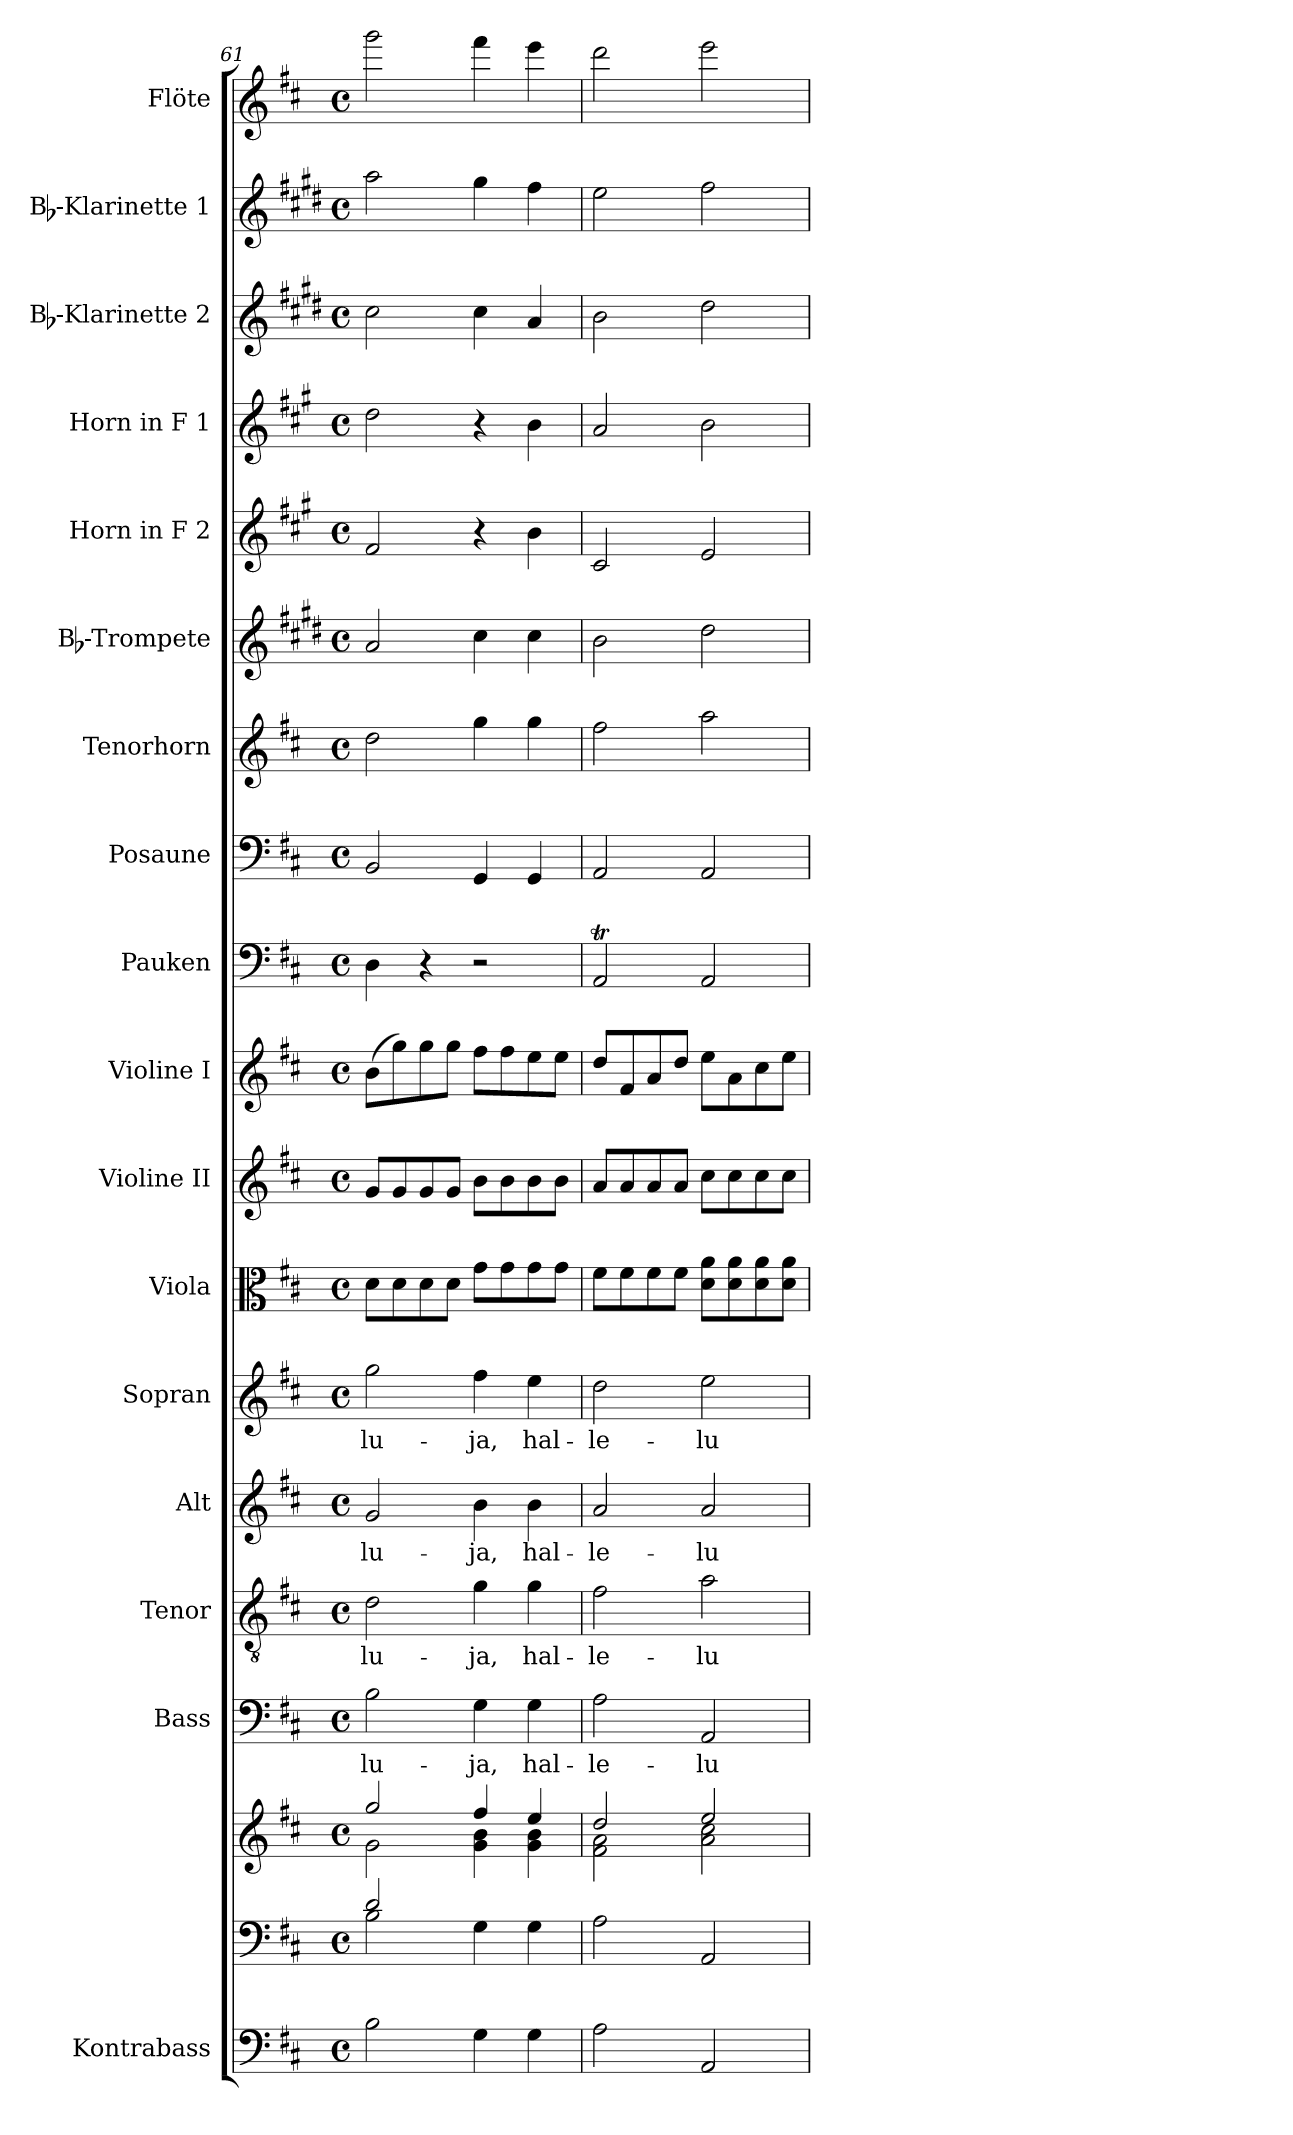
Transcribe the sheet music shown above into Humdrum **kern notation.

**kern	**kern	**kern	**kern	**text	**kern	**text	**kern	**text	**kern	**text	**kern	**kern	**kern	**kern	**kern	**kern	**kern	**kern	**kern	**kern	**kern	**kern
*part18	*part17	*part17	*part16	*part16	*part15	*part15	*part14	*part14	*part13	*part13	*part12	*part11	*part10	*part9	*part8	*part7	*part6	*part5	*part4	*part3	*part2	*part1
*staff19	*staff18	*staff17	*staff16	*staff16	*staff15	*staff15	*staff14	*staff14	*staff13	*staff13	*staff12	*staff11	*staff10	*staff9	*staff8	*staff7	*staff6	*staff5	*staff4	*staff3	*staff2	*staff1
*I"Kontrabass	*	*	*I"Bass	*	*I"Tenor	*	*I"Alt	*	*I"Sopran	*	*I"Viola	*I"Violine II	*I"Violine I	*I"Pauken	*I"Posaune	*I"Tenorhorn	*I"Bb-Trompete	*I"Horn in F 2	*I"Horn in F 1	*I"Bb-Klarinette 2	*I"Bb-Klarinette 1	*I"Flöte
*I'Kb.	*	*	*I'B.	*	*I'T.	*	*I'A.	*	*I'S.	*	*I'Vla.	*I'Vl. II	*I'Vl. I	*I'Pk.	*I'Pos.	*I'T. Hrn.	*I'Bb Trp.	*	*	*I'Bb Kl. 2	*I'Bb Kl. 1	*I'Fl.
*clefF4	*clefF4	*clefG2	*clefF4	*	*clefGv2	*	*clefG2	*	*clefG2	*	*clefC3	*clefG2	*clefG2	*clefF4	*clefF4	*clefG2	*clefG2	*clefG2	*clefG2	*clefG2	*clefG2	*clefG2
*ITrd7c12	*	*	*	*	*	*	*	*	*	*	*	*	*	*	*	*ITrd8c14	*ITrd1c2	*ITrd4c7	*ITrd4c7	*ITrd1c2	*ITrd1c2	*
*k[f#c#]	*k[f#c#]	*k[f#c#]	*k[f#c#]	*	*k[f#c#]	*	*k[f#c#]	*	*k[f#c#]	*	*k[f#c#]	*k[f#c#]	*k[f#c#]	*k[f#c#]	*k[f#c#]	*k[f#c#]	*k[f#c#]	*k[f#c#]	*k[f#c#]	*k[f#c#]	*k[f#c#]	*k[f#c#]
*D:	*D:	*D:	*D:	*	*D:	*	*D:	*	*D:	*	*D:	*D:	*D:	*D:	*D:	*D:	*D:	*D:	*D:	*D:	*D:	*D:
*M4/4	*M4/4	*M4/4	*M4/4	*	*M4/4	*	*M4/4	*	*M4/4	*	*M4/4	*M4/4	*M4/4	*M4/4	*M4/4	*M4/4	*M4/4	*M4/4	*M4/4	*M4/4	*M4/4	*M4/4
*met(c)	*met(c)	*met(c)	*met(c)	*	*met(c)	*	*met(c)	*	*met(c)	*	*met(c)	*met(c)	*met(c)	*met(c)	*met(c)	*met(c)	*met(c)	*met(c)	*met(c)	*met(c)	*met(c)	*met(c)
=61	=61	=61	=61	=61	=61	=61	=61	=61	=61	=61	=61	=61	=61	=61	=61	=61	=61	=61	=61	=61	=61	=61
*	*^	*^	*	*	*	*	*	*	*	*	*	*	*	*	*	*	*	*	*	*	*	*
!	!	!	!	!	!	!LO:LY:b	!	!LO:LY:b	!	!LO:LY:b	!	!LO:LY:b	!	!	!	!	!	!	!	!	!	!	!	!
2BB\	2d/	2B\	2gg/	2g\	2B\	-lu-	2d\	-lu-	2g/	-lu-	2gg\	-lu-	8d\L	8g/L	(>8b\L	4D\	2BB/	2d\	2g/	2B/	2g\	2b\	2gg\	2ggg\
.	.	.	.	.	.	.	.	.	.	.	.	.	8d\	8g/	8gg\)	.	.	.	.	.	.	.	.	.
.	.	.	.	.	.	.	.	.	.	.	.	.	8d\	8g/	8gg\	4r	.	.	.	.	.	.	.	.
.	.	.	.	.	.	.	.	.	.	.	.	.	8d\J	8g/J	8gg\J	.	.	.	.	.	.	.	.	.
!	!	!	!	!	!	!LO:LY:b	!	!LO:LY:b	!	!LO:LY:b	!	!LO:LY:b	!	!	!	!	!	!	!	!	!	!	!	!
4GG\	2ryy	4G\	4ff#/	4g\ 4b\	4G\	-ja,	4g\	-ja,	4b\	-ja,	4ff#\	-ja,	8g\L	8b\L	8ff#\L	2r	4GG/	4g\	4b\	4r	4r	4b\	4ff#\	4fff#\
.	.	.	.	.	.	.	.	.	.	.	.	.	8g\	8b\	8ff#\	.	.	.	.	.	.	.	.	.
!	!	!	!	!	!	!LO:LY:b	!	!LO:LY:b	!	!LO:LY:b	!	!LO:LY:b	!	!	!	!	!	!	!	!	!	!	!	!
4GG\	.	4G\	4ee/	4g\ 4b\	4G\	hal-	4g\	hal-	4b\	hal-	4ee\	hal-	8g\	8b\	8ee\	.	4GG/	4g\	4b\	4e\	4e\	4g/	4ee\	4eee\
.	.	.	.	.	.	.	.	.	.	.	.	.	8g\J	8b\J	8ee\J	.	.	.	.	.	.	.	.	.
*	*v	*v	*	*	*	*	*	*	*	*	*	*	*	*	*	*	*	*	*	*	*	*	*	*
=62	=62	=62	=62	=62	=62	=62	=62	=62	=62	=62	=62	=62	=62	=62	=62	=62	=62	=62	=62	=62	=62	=62	=62
!	!	!	!	!	!LO:LY:b	!	!LO:LY:b	!	!LO:LY:b	!	!LO:LY:b	!	!	!	!	!	!	!	!	!	!	!	!
2AA\	2A\	2dd/	2f#\ 2a\	2A\	-le-	2f#\	-le-	2a/	-le-	2dd\	-le-	8f#\L	8a/L	8dd/L	2AAT/	2AA/	2f#\	2a\	2F#/	2d/	2a\	2dd\	2ddd\
.	.	.	.	.	.	.	.	.	.	.	.	8f#\	8a/	8f#/	.	.	.	.	.	.	.	.	.
.	.	.	.	.	.	.	.	.	.	.	.	8f#\	8a/	8a/	.	.	.	.	.	.	.	.	.
.	.	.	.	.	.	.	.	.	.	.	.	8f#\J	8a/J	8dd/J	.	.	.	.	.	.	.	.	.
!	!	!	!	!	!LO:LY:b	!	!LO:LY:b	!	!LO:LY:b	!	!LO:LY:b	!	!	!	!	!	!	!	!	!	!	!	!
2AAA/	2AA/	2ee/	2a\ 2cc#\	2AA/	-lu-	2a\	-lu-	2a/	-lu-	2ee\	-lu-	8d\ 8a\L	8cc#\L	8ee\L	2AATTTT/	2AA/	2a\	2cc#\	2A/	2e\	2cc#\	2ee\	2eee\
.	.	.	.	.	.	.	.	.	.	.	.	8d\ 8a\	8cc#\	8a\	.	.	.	.	.	.	.	.	.
.	.	.	.	.	.	.	.	.	.	.	.	8d\ 8a\	8cc#\	8cc#\	.	.	.	.	.	.	.	.	.
.	.	.	.	.	.	.	.	.	.	.	.	8d\ 8a\J	8cc#\J	8ee\J	.	.	.	.	.	.	.	.	.
*	*	*v	*v	*	*	*	*	*	*	*	*	*	*	*	*	*	*	*	*	*	*	*	*
=	=	=	=	=	=	=	=	=	=	=	=	=	=	=	=	=	=	=	=	=	=	=
*-	*-	*-	*-	*-	*-	*-	*-	*-	*-	*-	*-	*-	*-	*-	*-	*-	*-	*-	*-	*-	*-	*-
